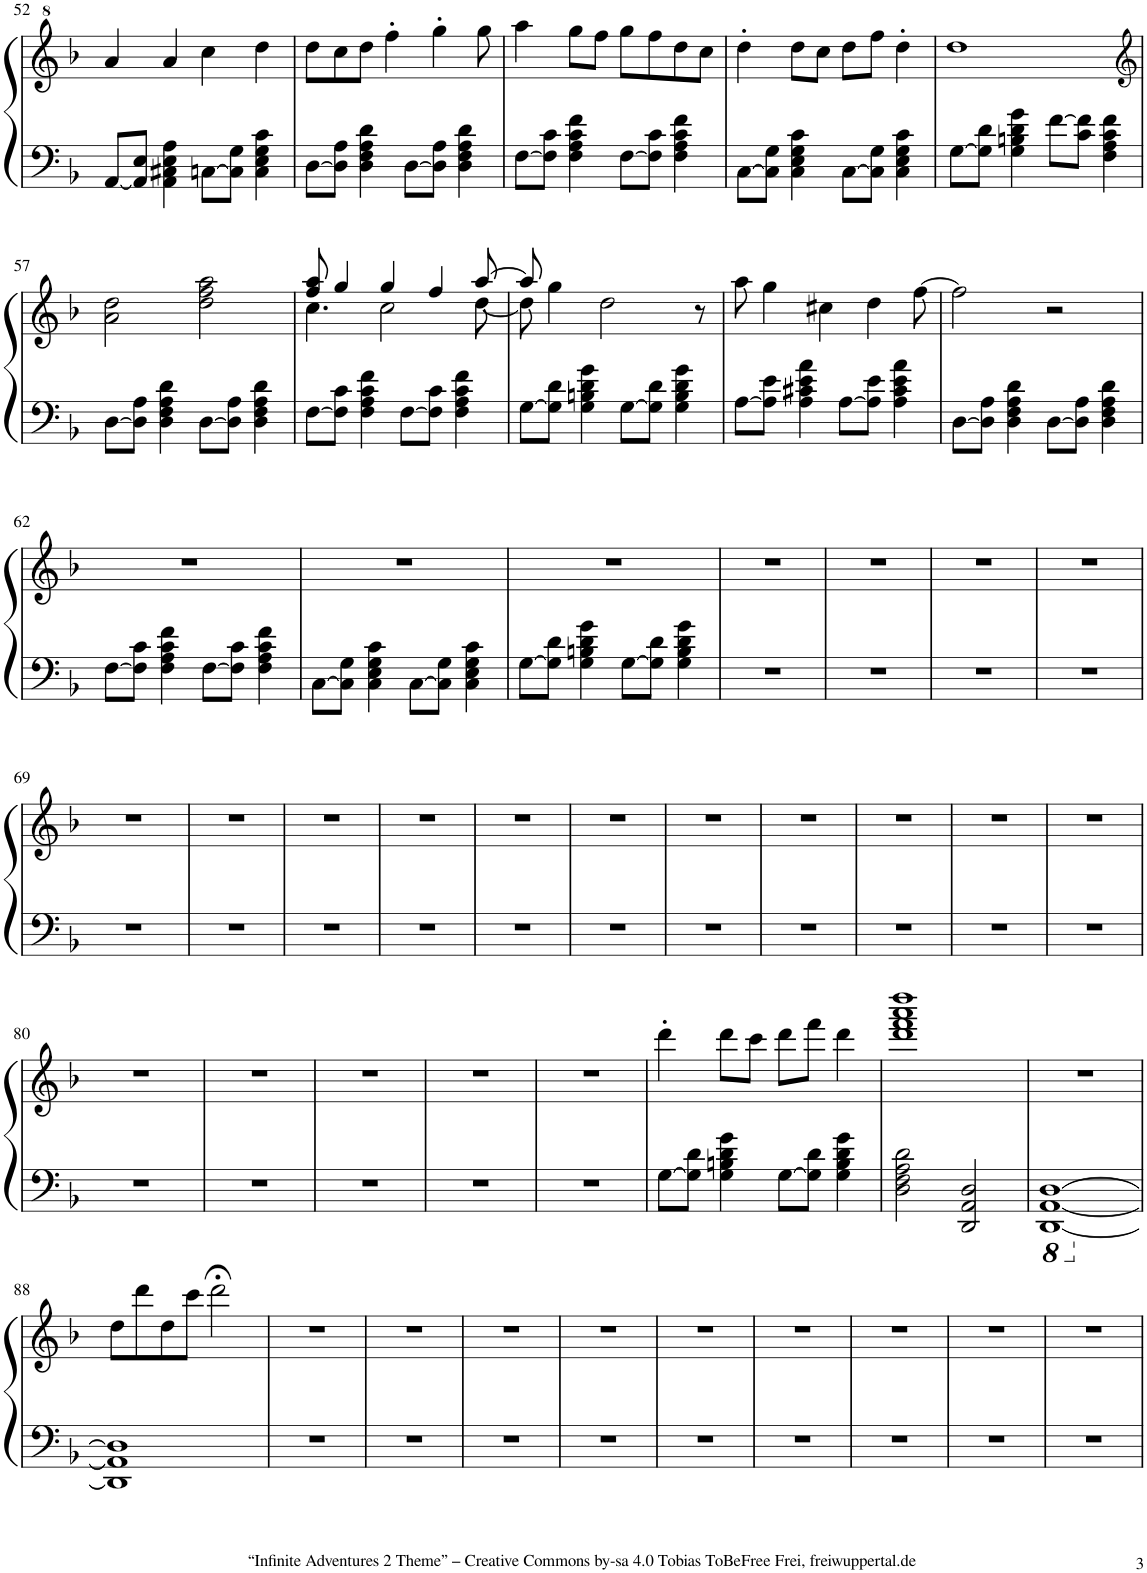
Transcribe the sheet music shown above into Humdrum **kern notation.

**kern	**kern
*part1	*part1
*staff2	*staff1
*I"Piano	*
*I'Pno.	*
!!LO:PB:g=z
*clefF4	*clefG^2
*k[b-]	*k[b-]
*M4/4	*M4/4
=52	=52
[8AA/L	4aa/
8AA/] 8E/J	.
4AA\ 4C#X\ 4E\ 4A\	4aa/
[8Cn\L	4ccc\
8C\] 8G\J	.
4C\ 4E\ 4G\ 4c\	4ddd\
=53	=53
[8D\L	8ddd\L
8D\] 8A\J	8ccc\
4D\ 4F\ 4A\ 4d\	8ddd\J
.	4fff'\
[8D\L	.
8D\] 8A\J	4ggg'\
4D\ 4F\ 4A\ 4d\	.
.	8ggg\
=54	=54
[8F\L	4aaa\
8F\] 8c\J	.
4F\ 4A\ 4c\ 4f\	8ggg\L
.	8fff\J
[8F\L	8ggg\L
8F\] 8c\J	8fff\
4F\ 4A\ 4c\ 4f\	8ddd\
.	8ccc\J
=55	=55
[8C\L	4ddd'\
8C\] 8G\J	.
4C\ 4E\ 4G\ 4c\	8ddd\L
.	8ccc\J
[8C\L	8ddd\L
8C\] 8G\J	8fff\J
4C\ 4E\ 4G\ 4c\	4ddd'\
=56	=56
[8G\L	1ddd
8G\] 8d\J	.
4G\ 4Bn\ 4d\ 4g\	.
[8f\L	.
8c\ 8f\]J	.
4F\ 4A\ 4c\ 4f\	.
!!LO:LB:g=z
=57	=57
*	*clefG2
[8D\L	2a\ 2dd\
8D\] 8A\J	.
4D\ 4F\ 4A\ 4d\	.
[8D\L	2dd\ 2ff\ 2aa\
8D\] 8A\J	.
4D\ 4F\ 4A\ 4d\	.
=58	=58
*	*^
[8F\L	8ff/ 8aa/	4.cc\
8F\] 8c\J	4gg/	.
4F\ 4A\ 4c\ 4f\	.	.
.	4gg/	2cc\
[8F\L	.	.
8F\] 8c\J	4ff/	.
4F\ 4A\ 4c\ 4f\	.	.
.	[8aa/	[8dd\
=59	=59	=59
[8G\L	8aa/]	8dd\]
8G\] 8d\J	4gg\	2..ryy
4G\ 4Bn\ 4d\ 4g\	.	.
.	2dd\	.
[8G\L	.	.
8G\] 8d\J	.	.
4G\ 4B\ 4d\ 4g\	.	.
.	8r	.
*	*v	*v
=60	=60
[8A\L	8aa\
8A\] 8e\J	4gg\
4A\ 4c#X\ 4e\ 4a\	.
.	4cc#X\
[8A\L	.
8A\] 8e\J	4dd\
4A\ 4c#\ 4e\ 4a\	.
.	[8ff\
=61	=61
[8D\L	2ff\]
8D\] 8A\J	.
4D\ 4F\ 4A\ 4d\	.
[8D\L	2r
8D\] 8A\J	.
4D\ 4F\ 4A\ 4d\	.
!!LO:LB:g=z
=62	=62
[8F\L	1r
8F\] 8c\J	.
4F\ 4A\ 4c\ 4f\	.
[8F\L	.
8F\] 8c\J	.
4F\ 4A\ 4c\ 4f\	.
=63	=63
[8C\L	1r
8C\] 8G\J	.
4C\ 4E\ 4G\ 4c\	.
[8C\L	.
8C\] 8G\J	.
4C\ 4E\ 4G\ 4c\	.
=64	=64
[8G\L	1r
8G\] 8d\J	.
4G\ 4Bn\ 4d\ 4g\	.
[8G\L	.
8G\] 8d\J	.
4G\ 4B\ 4d\ 4g\	.
=65	=65
1r	1r
=66	=66
1r	1r
=67	=67
1r	1r
=68	=68
1r	1r
!!LO:LB:g=z
=69	=69
1r	1r
=70	=70
1r	1r
=71	=71
1r	1r
=72	=72
1r	1r
=73	=73
1r	1r
=74	=74
1r	1r
=75	=75
1r	1r
=76	=76
1r	1r
=77	=77
1r	1r
=78	=78
1r	1r
=79	=79
1r	1r
!!LO:LB:g=z
=80	=80
1r	1r
=81	=81
1r	1r
=82	=82
1r	1r
=83	=83
1r	1r
=84	=84
1r	1r
=85	=85
[8G\L	4ddd'\
8G\] 8d\J	.
4G\ 4Bn\ 4d\ 4g\	8ddd\L
.	8ccc\J
[8G\L	8ddd\L
8G\] 8d\J	8fff\J
4G\ 4B\ 4d\ 4g\	4ddd\
=86	=86
2D\ 2F\ 2A\ 2d\	1ddd 1fff 1aaa 1dddd
2DD/ 2AA/ 2D/	.
=87	=87
*8ba	*
[1DDD [1AAA [1DD	1r
!!LO:LB:g=z
=88	=88
*X8ba	*
1DD] 1AA] 1D]	8dd\L
.	8ddd\
.	8dd\
.	8ccc\J
.	2ddd;<\
=89	=89
1r	1r
=90	=90
1r	1r
=91	=91
1r	1r
=92	=92
1r	1r
=93	=93
1r	1r
=94	=94
1r	1r
=95	=95
1r	1r
=96	=96
1r	1r
=97	=97
1r	1r
=	=
*-	*-
